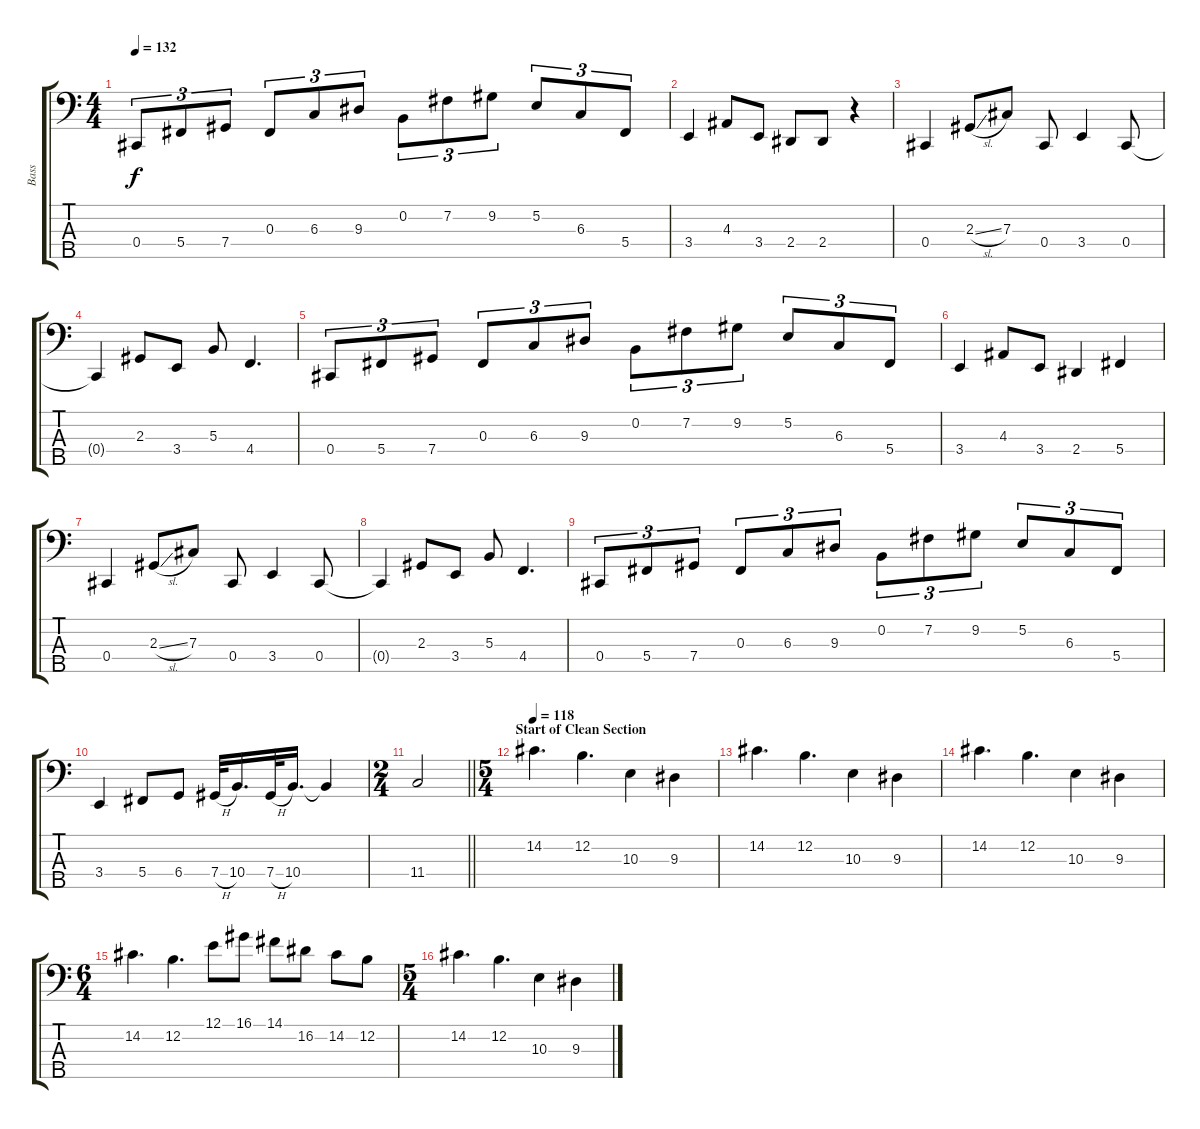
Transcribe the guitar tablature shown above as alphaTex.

\track ("Bass" "Bass") {instrument electricbassfinger}
\staff {score tabs}
\tuning (E2 B1 Gb1 Db1 Ab0) {hide}
\ts (4 4)
\tempo 132
\clef f4
\ks c
0.4.8{tu (3 2) dy f} 5.4.8{tu (3 2)} 7.4.8{tu (3 2)} 0.3.8{tu (3 2)} 6.3.8{tu (3 2)} 9.3.8{tu (3 2)} 0.2.8{tu (3 2)} 7.2.8{tu (3 2)} 9.2.8{tu (3 2)} 5.2.8{tu (3 2)} 6.3.8{tu (3 2)} 5.4.8{tu (3 2)} |
3.4.4 4.3.8 3.4.8 2.4.8 2.4.8 r.4 |
0.4.4 2.3{sl}.8 7.3.8 0.4.8 3.4.4 0.4.8 |
0.4{t}.4 2.3.8 3.4.8 5.3.8 4.4.4{d} |
0.4.8{tu (3 2)} 5.4.8{tu (3 2)} 7.4.8{tu (3 2)} 0.3.8{tu (3 2)} 6.3.8{tu (3 2)} 9.3.8{tu (3 2)} 0.2.8{tu (3 2)} 7.2.8{tu (3 2)} 9.2.8{tu (3 2)} 5.2.8{tu (3 2)} 6.3.8{tu (3 2)} 5.4.8{tu (3 2)} |
3.4.4 4.3.8 3.4.8 2.4.4 5.4.4 |
0.4.4 2.3{sl}.8 7.3.8 0.4.8 3.4.4 0.4.8 |
0.4{t}.4 2.3.8 3.4.8 5.3.8 4.4.4{d} |
0.4.8{tu (3 2)} 5.4.8{tu (3 2)} 7.4.8{tu (3 2)} 0.3.8{tu (3 2)} 6.3.8{tu (3 2)} 9.3.8{tu (3 2)} 0.2.8{tu (3 2)} 7.2.8{tu (3 2)} 9.2.8{tu (3 2)} 5.2.8{tu (3 2)} 6.3.8{tu (3 2)} 5.4.8{tu (3 2)} |
3.4.4 5.4.8 6.4.8 7.4{h}.32 10.4.16{d} 7.4{h}.32 10.4.16{d} 10.4{t}.4 |
\ts (2 4)
\barLineRight lightlight
11.4.2 |
\ts (5 4)
\section ("" "Start of Clean Section")
\tempo 118
14.2.4{d volume 16} 12.2.4{d} 10.3.4 9.3.4 |
14.2.4{d} 12.2.4{d} 10.3.4 9.3.4 |
14.2.4{d} 12.2.4{d} 10.3.4 9.3.4 |
\ts (6 4)
14.2.4{d} 12.2.4{d} 12.1.8 16.1.8 14.1.8 16.2.8 14.2.8 12.2.8 |
\ts (5 4)
14.2.4{d} 12.2.4{d} 10.3.4 9.3.4
